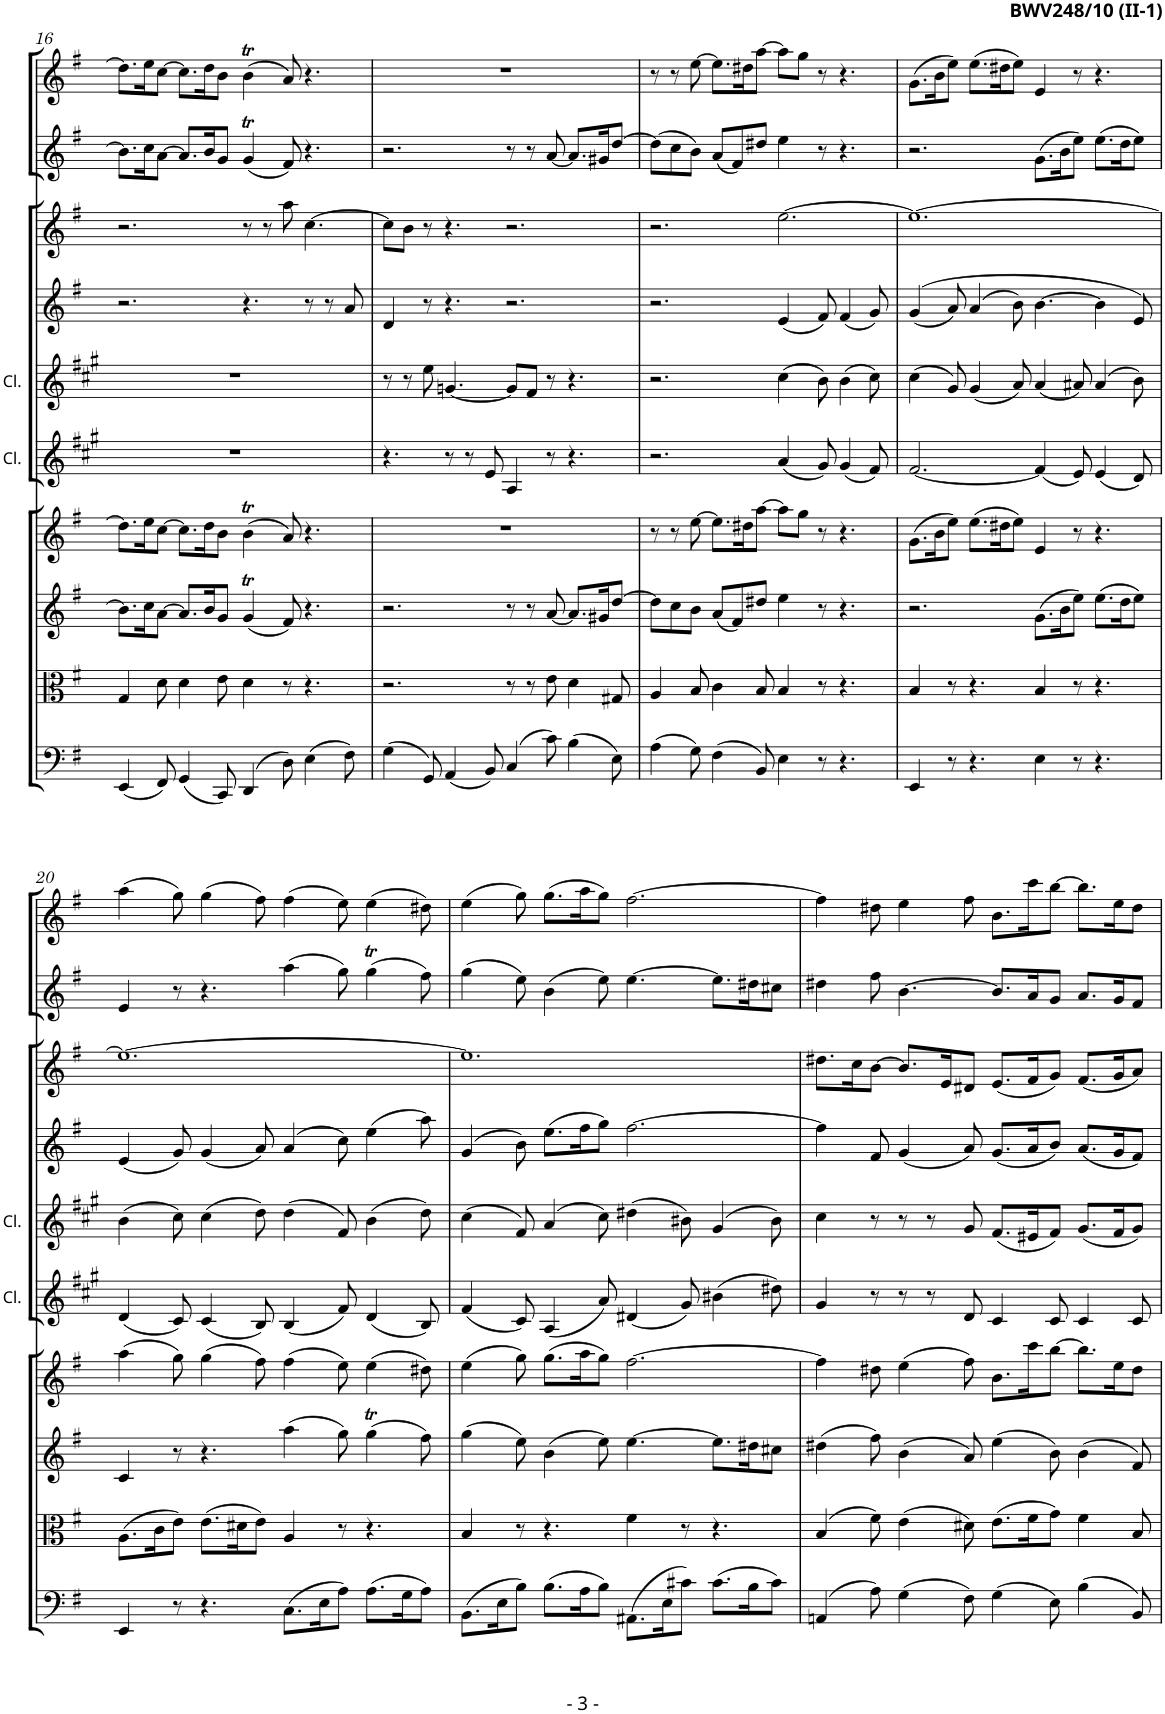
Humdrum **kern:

**kern	**kern	**kern	**kern	**kern	**kern	**kern	**kern	**kern	**kern	**kern	**kern	**kern
*part13	*part12	*part11	*part10	*part9	*part8	*part7	*part6	*part5	*part4	*part3	*part2	*part1
*staff13	*staff12	*staff11	*staff10	*staff9	*staff8	*staff7	*staff6	*staff5	*staff4	*staff3	*staff2	*staff1
*I"BC-Org	*I"BC-Fg	*I"BC-Cb	*I"BC	*I"Va	*I"Vn2	*I"Vn1	*I"Clarinete	*I"Clarinete	*I"oba2	*I"oba1	*I"fltr2	*I"fltr1
*	*	*I'Cb	*	*	*	*	*I'Cl.	*I'Cl.	*I'Ob	*I'Ob	*I'Fl	*I'Fl
!!LO:PB:g=z
*clefF4	*clefF4	*clefF4	*clefF4	*clefC3	*clefG2	*clefG2	*clefG2	*clefG2	*clefG2	*clefG2	*clefG2	*clefG2
*	*	*Trd7c12	*	*	*	*	*Trd1c2	*Trd1c2	*	*	*	*
*k[f#]	*k[f#]	*k[f#]	*k[f#]	*k[f#]	*k[f#]	*k[f#]	*k[f#c#g#]	*k[f#c#g#]	*k[f#]	*k[f#]	*k[f#]	*k[f#]
*G:	*G:	*G:	*G:	*G:	*G:	*G:	*A:	*A:	*G:	*G:	*G:	*G:
*M12/8	*M12/8	*M12/8	*M12/8	*M12/8	*M12/8	*M12/8	*M12/8	*M12/8	*M12/8	*M12/8	*M12/8	*M12/8
=16	=16	=16	=16	=16	=16	=16	=16	=16	=16	=16	=16	=16
4EE	4EE	4EE	(4EE/	4G/	8.b\L]	8.dd\L]	1.r	1.r	2.r	2.r	8.b\L]	8.dd\L]
.	.	.	.	.	16cc\K	16ee\K	.	.	.	.	16cc\K	16ee\K
8FF#	8FF#	8FF#	8FF#/)	8d\	[8a\J	[8cc\J	.	.	.	.	[8a\J	[8cc\J
4GG	4GG	4GG	(4GG/	4d\	8.a/L]	8.cc\L]	.	.	.	.	8.a/L]	8.cc\L]
.	.	.	.	.	16b/K	16dd\K	.	.	.	.	16b/K	16dd\K
8CC	8CC	8CC	8CC/)	8e\	8g/J	8b\J	.	.	.	.	8g/J	8b\J
4DD	4DD	4DD	(4DD/	4d\	(4gT/	(4bt\	.	.	4.r	8r	(4gT/	(4bt\
.	.	.	.	.	.	.	.	.	.	8r	.	.
8D	8D	8D	8D\)	8r	8f#/)	8a/)	.	.	.	8aa\	8f#/)	8a/)
4E	4E	4E	(4E\	4.r	4.r	4.r	.	.	8r	[4.cc\	4.r	4.r
.	.	.	.	.	.	.	.	.	8r	.	.	.
8F#	8F#	8F#	8F#\)	.	.	.	.	.	8a/	.	.	.
=17	=17	=17	=17	=17	=17	=17	=17	=17	=17	=17	=17	=17
4G	4G	4G	(4G\	2.r	2.r	1.r	4.r	8r	4d/	8cc\L]	2.r	1.r
.	.	.	.	.	.	.	.	8r	.	8b\J	.	.
8GG	8GG	8GG	8GG/)	.	.	.	.	8ee\	8r	8r	.	.
4AA	4AA	4AA	(4AA/	.	.	.	8r	[4.gn/	4.r	4.r	.	.
.	.	.	.	.	.	.	8r	.	.	.	.	.
8BB	8BB	8BB	8BB/)	.	.	.	8e/	.	.	.	.	.
4C	4C	4C	(4C/	8r	8r	.	4A/	8g/L]	2.r	2.r	8r	.
.	.	.	.	8r	8r	.	.	8f#/J	.	.	8r	.
8c	8c	8c	8c\)	8e\	[8a/	.	8r	8r	.	.	[8a/	.
4B	4B	4B	(4B\	4d\	8.a/L]	.	4.r	4.r	.	.	8.a/L]	.
.	.	.	.	.	16g#X/K	.	.	.	.	.	16g#X/K	.
8E	8E	8E	8E\)	8G#X/	[8dd/J	.	.	.	.	.	[8dd/J	.
=18	=18	=18	=18	=18	=18	=18	=18	=18	=18	=18	=18	=18
4A	4A	4A	(4A\	4A/	8dd\L]	8r	2.r	2.r	2.r	2.r	(8dd\L]	8r
.	.	.	.	.	8cc\	8r	.	.	.	.	8cc\	8r
8G	8G	8G	8G\)	8B/	8b\J	[8ee\	.	.	.	.	8b\J)	[8ee\
4F#	4F#	4F#	(4F#\	4c\	(8a/L	8.ee\L]	.	.	.	.	(8a/L	8.ee\L]
.	.	.	.	.	8f#/)	.	.	.	.	.	8f#/)	.
.	.	.	.	.	.	16dd#X\K	.	.	.	.	.	16dd#X\K
8BB	8BB	8BB	8BB/)	8B/	8dd#X/J	[8aa\J	.	.	.	.	8dd#X/J	[8aa\J
4E	4E	4E	4E\	4B/	4ee\	8aa\L]	(4a/	(4cc#\	(4e/	[2.ee\	4ee\	8aa\L]
.	.	.	.	.	.	8gg\J	.	.	.	.	.	8gg\J
8r	8r	8r	8r	8r	8r	8r	8g#/)	8b\)	8f#/)	.	8r	8r
!LO:N:vis=4	!LO:N:vis=4	!LO:N:vis=4	!	!	!	!	!	!	!	!	!	!
4.r	4.r	4.r	4.r	4.r	4.r	4.r	(4g#/	(4b\	(4f#/	.	4.r	4.r
.	.	.	.	.	.	.	8f#/)	8cc#\)	8g/)	.	.	.
=19	=19	=19	=19	=19	=19	=19	=19	=19	=19	=19	=19	=19
4EE	4EE	4EE	4EE/	4B/	2.r	(8.g\L	[2.f#/	(4cc#\	((4g/	1.ee_	2.r	(8.g\L
.	.	.	.	.	.	16b\K	.	.	.	.	.	16b\K
8r	8r	8r	8r	8r	.	8ee\J)	.	8g#/)	8a/)	.	.	8ee\J)
!LO:N:vis=4	!LO:N:vis=4	!LO:N:vis=4	!	!	!	!	!	!	!	!	!	!
4.r	4.r	4.r	4.r	4.r	.	(8.ee\L	.	(4g#/	(4a/	.	.	(8.ee\L
.	.	.	.	.	.	16dd#X\K	.	.	.	.	.	16dd#X\K
.	.	.	.	.	.	8ee\J)	.	8a/)	8b\)	.	.	8ee\J)
4E	4E	4E	4E\	4B/	(8.g\L	4e/	(4f#/]	(4a/	[4.b\	.	(8.g\L	4e/
.	.	.	.	.	16b\K	.	.	.	.	.	16b\K	.
8r	8r	8r	8r	8r	8ee\J)	8r	8e/)	8a#X/)	.	.	8ee\J)	8r
!LO:N:vis=4	!LO:N:vis=4	!LO:N:vis=4	!	!	!	!	!	!	!	!	!	!
4.r	4.r	4.r	4.r	4.r	(8.ee\L	4.r	(4e/	(4a#/	4b\]	.	(8.ee\L	4.r
.	.	.	.	.	16dd\K	.	.	.	.	.	16dd\K	.
.	.	.	.	.	8ee\J)	.	8d/)	8b\)	8e/)	.	8ee\J)	.
!!LO:LB:g=z
=20	=20	=20	=20	=20	=20	=20	=20	=20	=20	=20	=20	=20
4EE	4EE	4EE	4EE/	(8.A\L	4c/	(4aa\	(4d/	(4b\	(4e/	1.ee_	4e/	(4aa\
.	.	.	.	16c\K	.	.	.	.	.	.	.	.
8r	8r	8r	8r	8e\J)	8r	8gg\)	8c#/)	8cc#\)	8g/)	.	8r	8gg\)
!LO:N:vis=4	!LO:N:vis=4	!LO:N:vis=4	!	!	!	!	!	!	!	!	!	!
4.r	4.r	4.r	4.r	(8.e\L	4.r	(4gg\	(4c#/	(4cc#\	(4g/	.	4.r	(4gg\
.	.	.	.	16d#X\K	.	.	.	.	.	.	.	.
.	.	.	.	8e\J)	.	8ff#\)	8B/)	8dd\)	8a/)	.	.	8ff#\)
8.C\L	8.C\L	8.C\L	(8.C\L	4A/	(4aa\	(4ff#\	(4B/	(4dd\	(4a/	.	(4aa\	(4ff#\
16E\K	16E\K	16E\K	16E\K	.	.	.	.	.	.	.	.	.
8A\J	8A\J	8A\J	8A\J)	8r	8gg\)	8ee\)	8f#/)	8f#/)	8cc\)	.	8gg\)	8ee\)
8.A\L	8.A\L	8.A\L	(8.A\L	4.r	(4ggT\	(4ee\	(4d/	(4b\	(4ee\	.	(4ggT\	(4ee\
16G\K	16G\K	16G\K	16G\K	.	.	.	.	.	.	.	.	.
8A\J	8A\J	8A\J	8A\J)	.	8ff#\)	8dd#X\)	8B/)	8dd\)	8aa\)	.	8ff#\)	8dd#X\)
=21	=21	=21	=21	=21	=21	=21	=21	=21	=21	=21	=21	=21
8.BB\L	8.BB\L	8.BB\L	(8.BB\L	4B/	(4gg\	(4ee\	(4f#/	(4cc#\	(4g/	1.ee]	(4gg\	(4ee\
16E\K	16E\K	16E\K	16E\K	.	.	.	.	.	.	.	.	.
8B\J	8B\J	8B\J	8B\J)	8r	8ee\)	8gg\)	8c#/)	8f#/)	8b\)	.	8ee\)	8gg\)
8.B\L	8.B\L	8.B\L	(8.B\L	4.r	(4b\	(8.gg\L	(4A/	(4a/	(8.ee\L	.	(4b\	(8.gg\L
16A\K	16A\K	16A\K	16A\K	.	.	16aa\K	.	.	16ff#\K	.	.	16aa\K
8B\J	8B\J	8B\J	8B\J)	.	8ee\)	8gg\J)	8a/)	8cc#\)	8gg\J)	.	8ee\)	8gg\J)
8.AA#X\L	8.AA#X\L	8.AA#X\L	(8.AA#X\L	4f#\	[4.ee\	[2.ff#\	(4d#X/	(4dd#X\	[2.ff#\	.	[4.ee\	[2.ff#\
16E\K	16E\K	16E\K	16E\K	.	.	.	.	.	.	.	.	.
8c#X\J	8c#X\J	8c#X\J	8c#X\J)	8r	.	.	8g#/)	8b#X\)	.	.	.	.
8.c#\L	8.c#\L	8.c#\L	(8.c#\L	4.r	8.ee\L]	.	(4b#X\	(4g#/	.	.	8.ee\L]	.
16B\K	16B\K	16B\K	16B\K	.	16dd#X\K	.	.	.	.	.	16dd#X\K	.
8c#\J	8c#\J	8c#\J	8c#\J)	.	8cc#X\J	.	8dd#X\)	8b#\)	.	.	8cc#X\J	.
=22	=22	=22	=22	=22	=22	=22	=22	=22	=22	=22	=22	=22
4AA	4AA	4AA	(4AAn/	(4B/	(4dd#X\	4ff#\]	4g#/	4cc#\	4ff#\]	8.dd#X\L	4dd#X\	4ff#\]
.	.	.	.	.	.	.	.	.	.	16cc\K	.	.
8A	8A	8A	8A\)	8f#\)	8ff#\)	8dd#X\	8r	8r	8f#/	[8b\J	8ff#\	8dd#X\
4G	4G	4G	(4G\	(4e\	(4b\	(4ee\	8r	8r	(4g/	8.b/L]	[4.b\	4ee\
.	.	.	.	.	.	.	8r	8r	.	.	.	.
.	.	.	.	.	.	.	.	.	.	16e/K	.	.
8F#	8F#	8F#	8F#\)	8d#X\)	8a/)	8ff#\)	8d/	8g#/	8a/)	8d#X/J	.	8ff#\
4G	4G	4G	(4G\	(8.e\L	(4ee\	8.b\L	4c#/	(8.f#/L	(8.g/L	(8.e/L	8.b/L]	8.b\L
.	.	.	.	16f#\K	.	16ccc\K	.	16e#X/K	16a/K	16f#/K	16a/K	16ccc\K
8E	8E	8E	8E\)	8g\J)	8b\)	[8bb\J	8c#/	8f#/J)	8b/J)	8g/J)	8g/J	[8bb\J
4B	4B	4B	(4B\	4f#\	(4b\	8.bb\L]	4c#/	(8.g#/L	(8.a/L	(8.f#/L	8.a/L	8.bb\L]
.	.	.	.	.	.	16ee\K	.	16f#/K	16g/K	16g/K	16g/K	16ee\K
8BB	8BB	8BB	8BB/)	8B/	8f#/)	8dd#\J	8c#/	8g#/J)	8f#/J)	8a/J)	8f#/J	8dd#\J
=	=	=	=	=	=	=	=	=	=	=	=	=
*-	*-	*-	*-	*-	*-	*-	*-	*-	*-	*-	*-	*-
